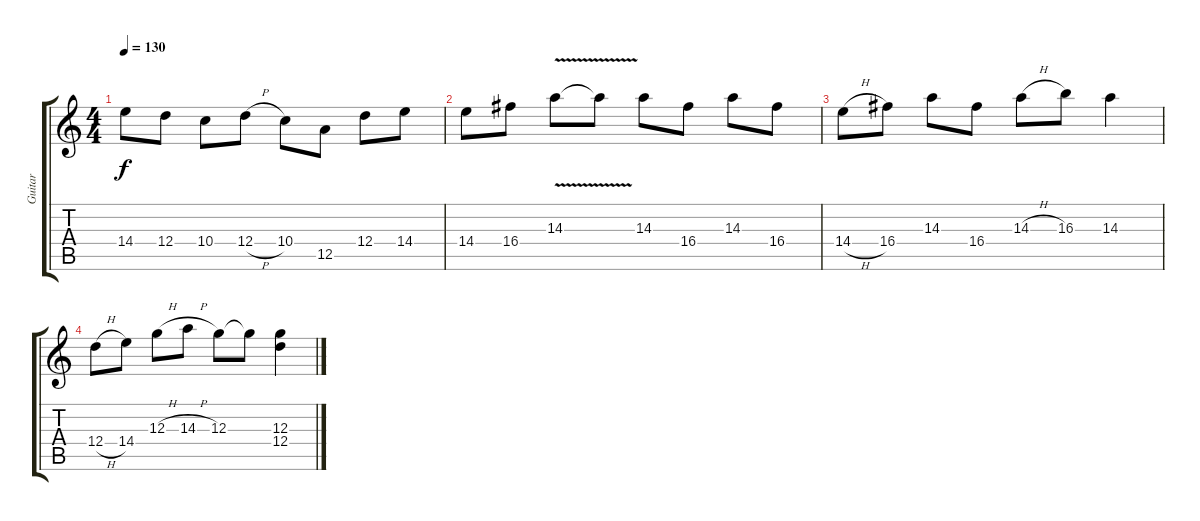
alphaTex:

\track ("Guitar" "Guitar") {instrument overdrivenguitar}
\staff {score tabs}
\tuning (E4 B3 G3 D3 A2 E2) {hide}
\ts (4 4)
\tempo 130
\clef g2
\ks c
14.4.8{dy f} 12.4.8 10.4.8 12.4{h}.8 10.4.8 12.5.8 12.4.8 14.4.8 |
14.4.8 16.4.8 14.3{v}.8 14.3{t}.8 14.3.8 16.4.8 14.3.8 16.4.8 |
14.4{h}.8 16.4.8 14.3.8 16.4.8 14.3{h}.8 16.3.8 14.3.4 |
12.4{h}.8 14.4.8 12.3{h}.8 14.3{h}.8 12.3.8 12.3{t}.8 (12.3 12.4).4
